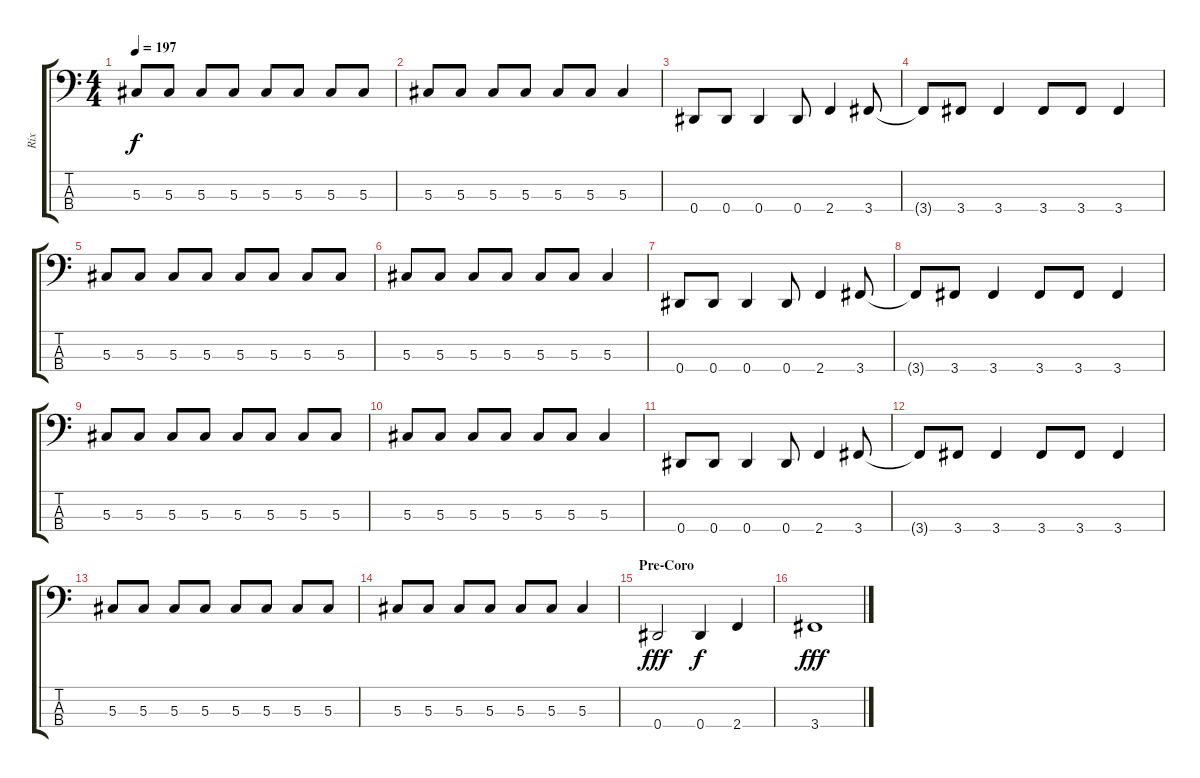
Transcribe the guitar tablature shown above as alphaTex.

\track ("Rix" "Rix") {instrument electricbasspick}
\staff {score tabs}
\tuning (Gb2 Db2 Ab1 Eb1) {hide}
\ts (4 4)
\tempo 197
\clef f4
\ks c
5.3.8{dy f} 5.3.8 5.3.8 5.3.8 5.3.8 5.3.8 5.3.8 5.3.8 |
5.3.8 5.3.8 5.3.8 5.3.8 5.3.8 5.3.8 5.3.4 |
0.4.8 0.4.8 0.4.4 0.4.8 2.4.4 3.4.8 |
3.4{t}.8 3.4.8 3.4.4 3.4.8 3.4.8 3.4.4 |
5.3.8 5.3.8 5.3.8 5.3.8 5.3.8 5.3.8 5.3.8 5.3.8 |
5.3.8 5.3.8 5.3.8 5.3.8 5.3.8 5.3.8 5.3.4 |
0.4.8 0.4.8 0.4.4 0.4.8 2.4.4 3.4.8 |
3.4{t}.8 3.4.8 3.4.4 3.4.8 3.4.8 3.4.4 |
5.3.8 5.3.8 5.3.8 5.3.8 5.3.8 5.3.8 5.3.8 5.3.8 |
5.3.8 5.3.8 5.3.8 5.3.8 5.3.8 5.3.8 5.3.4 |
0.4.8 0.4.8 0.4.4 0.4.8 2.4.4 3.4.8 |
3.4{t}.8 3.4.8 3.4.4 3.4.8 3.4.8 3.4.4 |
5.3.8 5.3.8 5.3.8 5.3.8 5.3.8 5.3.8 5.3.8 5.3.8 |
5.3.8 5.3.8 5.3.8 5.3.8 5.3.8 5.3.8 5.3.4 |
\section ("" "Pre-Coro")
0.4.2{dy fff} 0.4.4{dy f} 2.4.4 |
3.4.1{dy fff}
